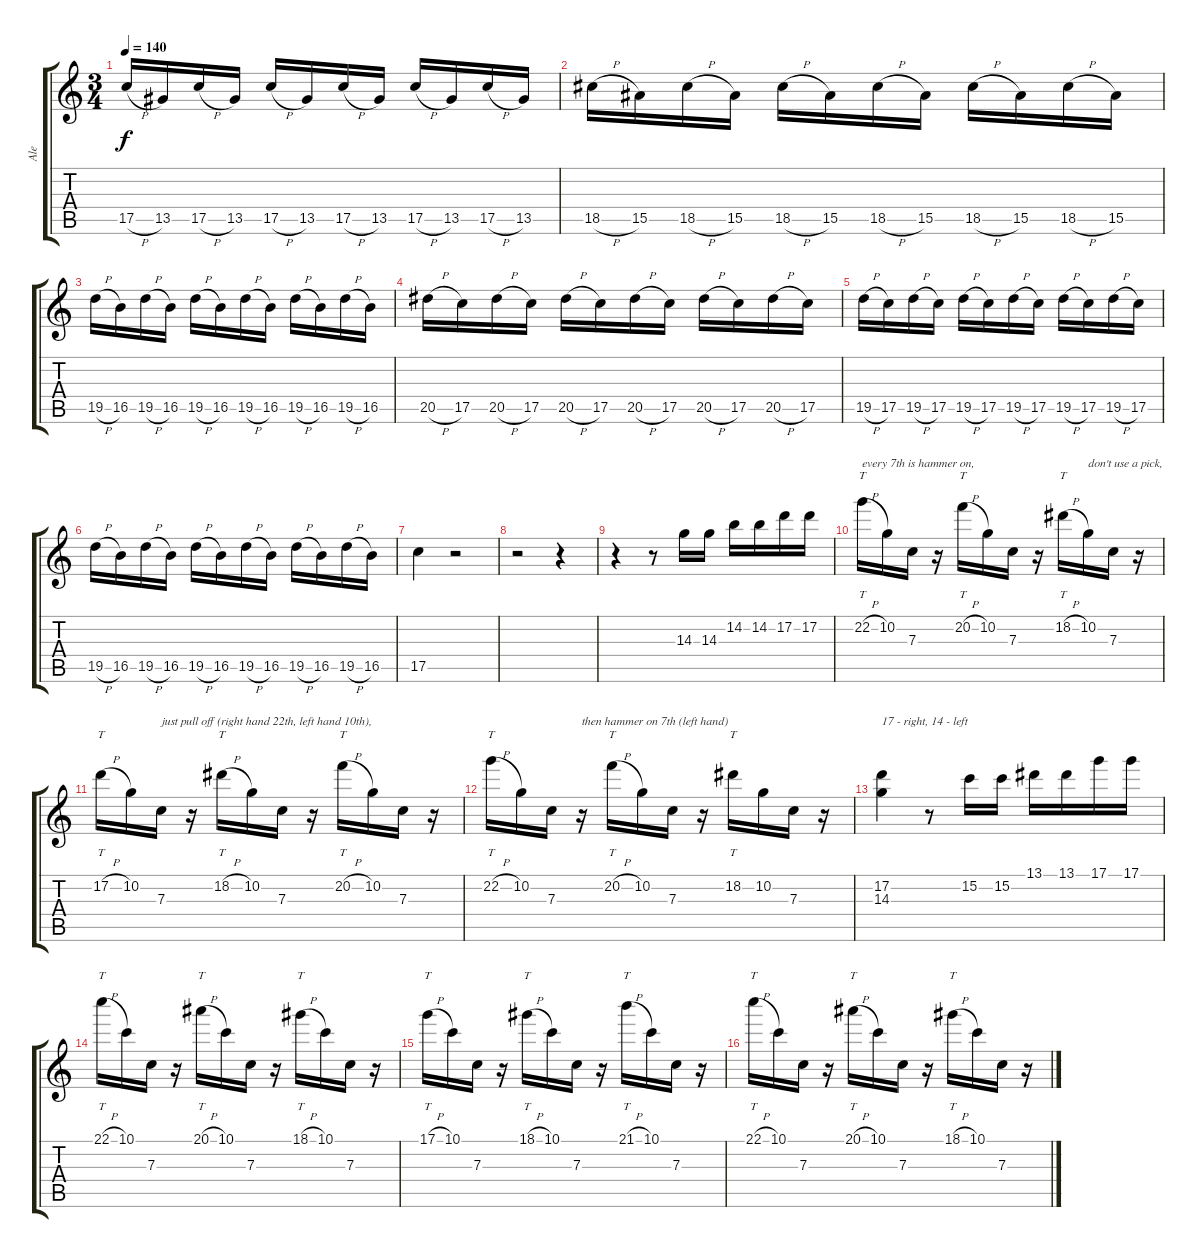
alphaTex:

\track ("Ale" "Ale") {instrument overdrivenguitar}
\staff {score tabs}
\tuning (D4 A3 F3 C3 G2 D2) {hide}
\ts (3 4)
\tempo 140
\clef g2
\ks c
17.5{h}.16{dy f} 13.5.16 17.5{h}.16 13.5.16 17.5{h}.16 13.5.16 17.5{h}.16 13.5.16 17.5{h}.16 13.5.16 17.5{h}.16 13.5.16 |
18.5{h}.16 15.5.16 18.5{h}.16 15.5.16 18.5{h}.16 15.5.16 18.5{h}.16 15.5.16 18.5{h}.16 15.5.16 18.5{h}.16 15.5.16 |
19.5{h}.16 16.5.16 19.5{h}.16 16.5.16 19.5{h}.16 16.5.16 19.5{h}.16 16.5.16 19.5{h}.16 16.5.16 19.5{h}.16 16.5.16 |
20.5{h}.16 17.5.16 20.5{h}.16 17.5.16 20.5{h}.16 17.5.16 20.5{h}.16 17.5.16 20.5{h}.16 17.5.16 20.5{h}.16 17.5.16 |
19.5{h}.16 17.5.16 19.5{h}.16 17.5.16 19.5{h}.16 17.5.16 19.5{h}.16 17.5.16 19.5{h}.16 17.5.16 19.5{h}.16 17.5.16 |
19.5{h}.16 16.5.16 19.5{h}.16 16.5.16 19.5{h}.16 16.5.16 19.5{h}.16 16.5.16 19.5{h}.16 16.5.16 19.5{h}.16 16.5.16 |
17.5.4 r.2 |
r.2 r.4 |
r.4 r.8 14.3.16 14.3.16 14.2.16 14.2.16 17.2.16 17.2.16 |
22.2{h}.16{tt txt "every 7th is hammer on,"} 10.2.16 7.3.16 r.16 20.2{h}.16{tt} 10.2.16 7.3.16 r.16 18.2{h}.16{tt} 10.2.16{txt "don't use a pick,"} 7.3.16 r.16 |
17.2{h}.16{tt} 10.2.16 7.3.16{txt "just pull off (right hand 22th, left hand 10th),"} r.16 18.2{h}.16{tt} 10.2.16 7.3.16 r.16 20.2{h}.16{tt} 10.2.16 7.3.16 r.16 |
22.2{h}.16{tt} 10.2.16 7.3.16 r.16{txt "then hammer on 7th (left hand)"} 20.2{h}.16{tt} 10.2.16 7.3.16 r.16 18.2.16{tt} 10.2.16 7.3.16 r.16 |
(17.2 14.3).4{txt "17 - right, 14 - left"} r.8 15.2.16 15.2.16 13.1.16 13.1.16 17.1.16 17.1.16 |
22.1{h}.16{tt} 10.1.16 7.3.16 r.16 20.1{h}.16{tt} 10.1.16 7.3.16 r.16 18.1{h}.16{tt} 10.1.16 7.3.16 r.16 |
17.1{h}.16{tt} 10.1.16 7.3.16 r.16 18.1{h}.16{tt} 10.1.16 7.3.16 r.16 21.1{h}.16{tt} 10.1.16 7.3.16 r.16 |
22.1{h}.16{tt} 10.1.16 7.3.16 r.16 20.1{h}.16{tt} 10.1.16 7.3.16 r.16 18.1{h}.16{tt} 10.1.16 7.3.16 r.16
